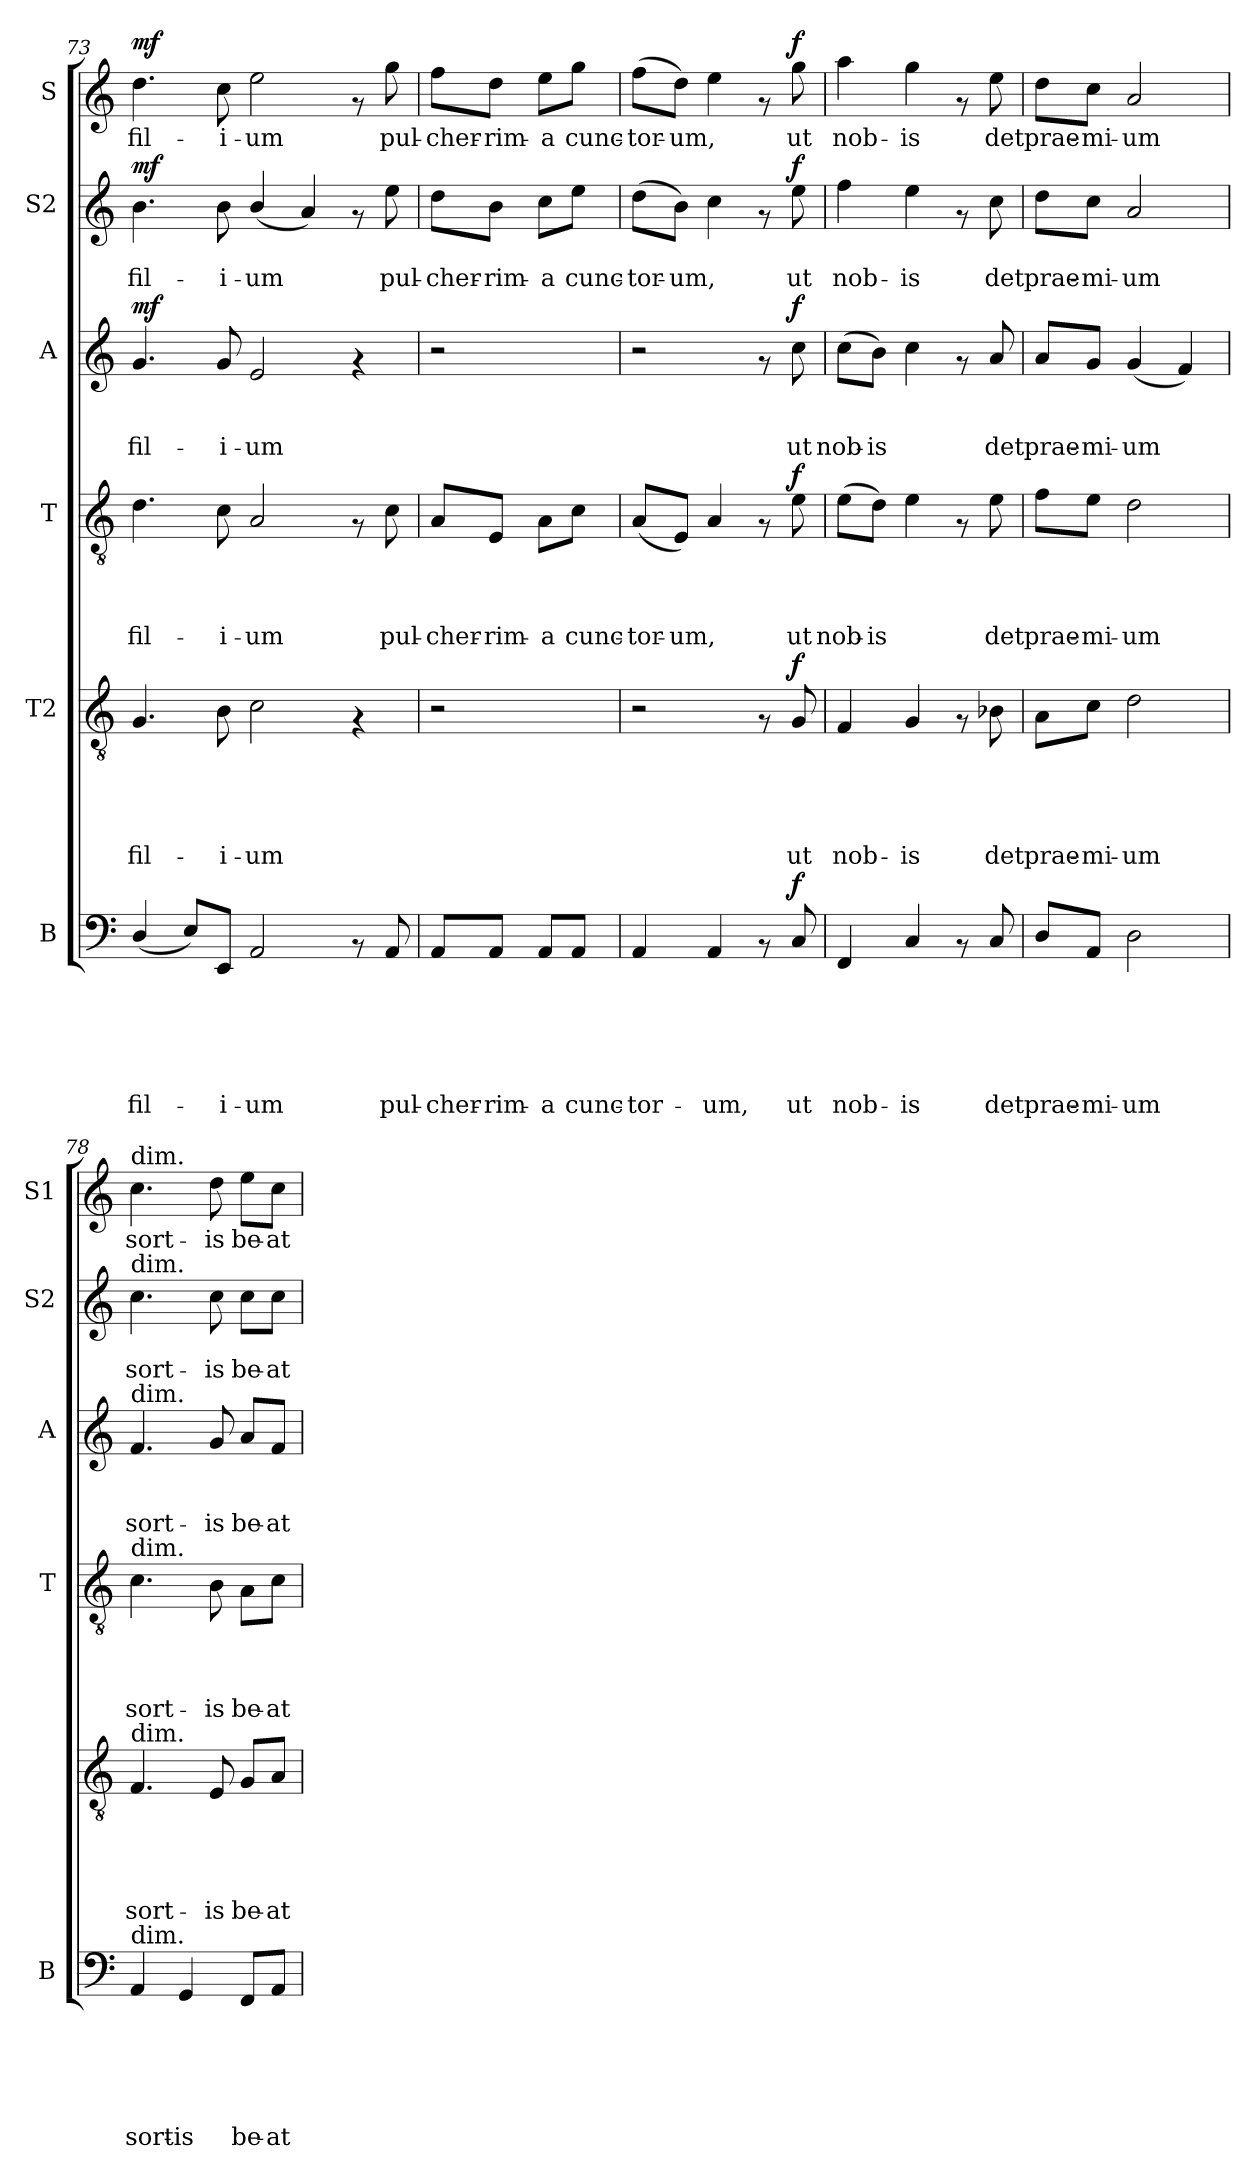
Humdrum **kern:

**kern	**text	**text	**text	**text	**text	**text	**dynam	**kern	**text	**text	**text	**text	**text	**dynam	**kern	**text	**text	**text	**text	**dynam	**kern	**text	**text	**text	**dynam	**kern	**text	**text	**dynam	**kern	**text	**dynam
*part6	*part6	*part6	*part6	*part6	*part6	*part6	*part6	*part5	*part5	*part5	*part5	*part5	*part5	*part5	*part4	*part4	*part4	*part4	*part4	*part4	*part3	*part3	*part3	*part3	*part3	*part2	*part2	*part2	*part2	*part1	*part1	*part1
*staff6	*staff6	*staff6	*staff6	*staff6	*staff6	*staff6	*staff6	*staff5	*staff5	*staff5	*staff5	*staff5	*staff5	*staff5	*staff4	*staff4	*staff4	*staff4	*staff4	*staff4	*staff3	*staff3	*staff3	*staff3	*staff3	*staff2	*staff2	*staff2	*staff2	*staff1	*staff1	*staff1
*I"B	*	*	*	*	*	*	*	*I"T2	*	*	*	*	*	*	*I"T	*	*	*	*	*	*I"A	*	*	*	*	*I"S2	*	*	*	*I"S	*	*
*I'B	*	*	*	*	*	*	*	*	*	*	*	*	*	*	*I'T	*	*	*	*	*	*I'A	*	*	*	*	*I'S2	*	*	*	*I'S1	*	*
*clefF4	*	*	*	*	*	*	*	*clefGv2	*	*	*	*	*	*	*clefGv2	*	*	*	*	*	*clefG2	*	*	*	*	*clefG2	*	*	*	*clefG2	*	*
*k[]	*	*	*	*	*	*	*	*k[]	*	*	*	*	*	*	*k[]	*	*	*	*	*	*k[]	*	*	*	*	*k[]	*	*	*	*k[]	*	*
*C:	*	*	*	*	*	*	*	*C:	*	*	*	*	*	*	*C:	*	*	*	*	*	*C:	*	*	*	*	*C:	*	*	*	*C:	*	*
=73	=73	=73	=73	=73	=73	=73	=73	=73	=73	=73	=73	=73	=73	=73	=73	=73	=73	=73	=73	=73	=73	=73	=73	=73	=73	=73	=73	=73	=73	=73	=73	=73
!	!	!	!	!	!	!LO:LY:b	!	!	!	!	!	!	!LO:LY:b	!	!	!	!	!	!LO:LY:b	!	!	!	!	!LO:LY:b	!LO:DY:a	!	!	!LO:LY:b	!LO:DY:a	!	!LO:LY:b	!LO:DY:a
(<4D/	.	.	.	.	.	fil-	.	4.G/	.	.	.	.	fil-	.	4.d\	.	.	.	fil-	.	4.g/	.	.	fil-	mf	4.b\	.	fil-	mf	4.dd\	fil-	mf
8E/L)	.	.	.	.	.	.	.	.	.	.	.	.	.	.	.	.	.	.	.	.	.	.	.	.	.	.	.	.	.	.	.	.
!	!	!	!	!	!	!LO:LY:b	!	!	!	!	!	!	!LO:LY:b	!	!	!	!	!	!LO:LY:b	!	!	!	!	!LO:LY:b	!	!	!	!LO:LY:b	!	!	!LO:LY:b	!
8EE/J	.	.	.	.	.	-i-	.	8B\	.	.	.	.	-i-	.	8c\	.	.	.	-i-	.	8g/	.	.	-i-	.	8b\	.	-i-	.	8cc\	-i-	.
!	!	!	!	!	!	!LO:LY:b	!	!	!	!	!	!	!LO:LY:b	!	!	!	!	!	!LO:LY:b	!	!	!	!	!LO:LY:b	!	!	!	!LO:LY:b	!	!	!LO:LY:b	!
2AA/	.	.	.	.	.	-um	.	2c\	.	.	.	.	-um	.	2A/	.	.	.	-um	.	2e/	.	.	-um	.	(<4b/	.	-um	.	2ee\	-um	.
.	.	.	.	.	.	.	.	.	.	.	.	.	.	.	.	.	.	.	.	.	.	.	.	.	.	4a/)	.	.	.	.	.	.
8rAA	.	.	.	.	.	.	.	4rF	.	.	.	.	.	.	8rF	.	.	.	.	.	4rf	.	.	.	.	8rf	.	.	.	8rf	.	.
!	!	!	!	!	!	!LO:LY:b	!	!	!	!	!	!	!	!	!	!	!	!	!LO:LY:b	!	!	!	!	!	!	!	!	!LO:LY:b	!	!	!LO:LY:b	!
8AA/	.	.	.	.	.	pul-	.	.	.	.	.	.	.	.	8c\	.	.	.	pul-	.	.	.	.	.	.	8ee\	.	pul-	.	8gg\	pul-	.
=74	=74	=74	=74	=74	=74	=74	=74	=74	=74	=74	=74	=74	=74	=74	=74	=74	=74	=74	=74	=74	=74	=74	=74	=74	=74	=74	=74	=74	=74	=74	=74	=74
!	!	!	!	!	!	!LO:LY:b	!	!	!	!	!	!	!	!	!	!	!	!	!LO:LY:b	!	!	!	!	!	!	!	!	!LO:LY:b	!	!	!LO:LY:b	!
8AA/L	.	.	.	.	.	-cher-	.	2r	.	.	.	.	.	.	8A/L	.	.	.	-cher-	.	2r	.	.	.	.	8dd\L	.	-cher-	.	8ff\L	-cher-	.
!	!	!	!	!	!	!LO:LY:b	!	!	!	!	!	!	!	!	!	!	!	!	!LO:LY:b	!	!	!	!	!	!	!	!	!LO:LY:b	!	!	!LO:LY:b	!
8AA/J	.	.	.	.	.	-rim-	.	.	.	.	.	.	.	.	8E/J	.	.	.	-rim-	.	.	.	.	.	.	8b\J	.	-rim-	.	8dd\J	-rim-	.
!	!	!	!	!	!	!LO:LY:b	!	!	!	!	!	!	!	!	!	!	!	!	!LO:LY:b	!	!	!	!	!	!	!	!	!LO:LY:b	!	!	!LO:LY:b	!
8AA/L	.	.	.	.	.	-a	.	.	.	.	.	.	.	.	8A\L	.	.	.	-a	.	.	.	.	.	.	8cc\L	.	-a	.	8ee\L	-a	.
!	!	!	!	!	!	!LO:LY:b	!	!	!	!	!	!	!	!	!	!	!	!	!LO:LY:b	!	!	!	!	!	!	!	!	!LO:LY:b	!	!	!LO:LY:b	!
8AA/J	.	.	.	.	.	cunc-	.	.	.	.	.	.	.	.	8c\J	.	.	.	cunc-	.	.	.	.	.	.	8ee\J	.	cunc-	.	8gg\J	cunc-	.
=75	=75	=75	=75	=75	=75	=75	=75	=75	=75	=75	=75	=75	=75	=75	=75	=75	=75	=75	=75	=75	=75	=75	=75	=75	=75	=75	=75	=75	=75	=75	=75	=75
!	!	!	!	!	!	!LO:LY:b	!	!	!	!	!	!	!	!	!	!	!	!	!LO:LY:b	!	!	!	!	!	!	!	!	!LO:LY:b	!	!	!LO:LY:b	!
4AA/	.	.	.	.	.	-tor-	.	2r	.	.	.	.	.	.	(<8A/L	.	.	.	-tor-	.	2r	.	.	.	.	(>8dd\L	.	-tor-	.	(>8ff\L	-tor-	.
!	!	!	!	!	!	!	!	!	!	!	!	!	!	!	!	!	!	!	!LO:LY:b	!	!	!	!	!	!	!	!	!LO:LY:b	!	!	!LO:LY:b	!
.	.	.	.	.	.	.	.	.	.	.	.	.	.	.	8E/J)	.	.	.	-um,	.	.	.	.	.	.	8b\J)	.	-um,	.	8dd\J)	-um,	.
!	!	!	!	!	!	!LO:LY:b	!	!	!	!	!	!	!	!	!	!	!	!	!	!	!	!	!	!	!	!	!	!	!	!	!	!
4AA/	.	.	.	.	.	-um,	.	.	.	.	.	.	.	.	4A/	.	.	.	.	.	.	.	.	.	.	4cc\	.	.	.	4ee\	.	.
8rAA	.	.	.	.	.	.	.	8rF	.	.	.	.	.	.	8rF	.	.	.	.	.	8rf	.	.	.	.	8rf	.	.	.	8rf	.	.
!	!	!	!	!	!	!LO:LY:b	!LO:DY:a	!	!	!	!	!	!LO:LY:b	!LO:DY:a	!	!	!	!	!LO:LY:b	!LO:DY:a	!	!	!	!LO:LY:b	!LO:DY:a	!	!	!LO:LY:b	!LO:DY:a	!	!LO:LY:b	!LO:DY:a
8C/	.	.	.	.	.	ut	f	8G/	.	.	.	.	ut	f	8e\	.	.	.	ut	f	8cc\	.	.	ut	f	8ee\	.	ut	f	8gg\	ut	f
=76	=76	=76	=76	=76	=76	=76	=76	=76	=76	=76	=76	=76	=76	=76	=76	=76	=76	=76	=76	=76	=76	=76	=76	=76	=76	=76	=76	=76	=76	=76	=76	=76
!	!	!	!	!	!	!LO:LY:b	!	!	!	!	!	!	!LO:LY:b	!	!	!	!	!	!LO:LY:b	!	!	!	!	!LO:LY:b	!	!	!	!LO:LY:b	!	!	!LO:LY:b	!
4FF/	.	.	.	.	.	nob-	.	4F/	.	.	.	.	nob-	.	(>8e\L	.	.	.	nob-	.	(>8cc\L	.	.	nob-	.	4ff\	.	nob-	.	4aa\	nob-	.
!	!	!	!	!	!	!	!	!	!	!	!	!	!	!	!	!	!	!	!LO:LY:b	!	!	!	!	!LO:LY:b	!	!	!	!	!	!	!	!
.	.	.	.	.	.	.	.	.	.	.	.	.	.	.	8d\J)	.	.	.	-is	.	8b\J)	.	.	-is	.	.	.	.	.	.	.	.
!	!	!	!	!	!	!LO:LY:b	!	!	!	!	!	!	!LO:LY:b	!	!	!	!	!	!	!	!	!	!	!	!	!	!	!LO:LY:b	!	!	!LO:LY:b	!
4C/	.	.	.	.	.	-is	.	4G/	.	.	.	.	-is	.	4e\	.	.	.	.	.	4cc\	.	.	.	.	4ee\	.	-is	.	4gg\	-is	.
8rAA	.	.	.	.	.	.	.	8rF	.	.	.	.	.	.	8rF	.	.	.	.	.	8rf	.	.	.	.	8rf	.	.	.	8rf	.	.
!	!	!	!	!	!	!LO:LY:b	!	!	!	!	!	!	!LO:LY:b	!	!	!	!	!	!LO:LY:b	!	!	!	!	!LO:LY:b	!	!	!	!LO:LY:b	!	!	!LO:LY:b	!
8C/	.	.	.	.	.	det	.	8B-X\	.	.	.	.	det	.	8e\	.	.	.	det	.	8a/	.	.	det	.	8cc\	.	det	.	8ee\	det	.
!!LO:PB:g=z
=77	=77	=77	=77	=77	=77	=77	=77	=77	=77	=77	=77	=77	=77	=77	=77	=77	=77	=77	=77	=77	=77	=77	=77	=77	=77	=77	=77	=77	=77	=77	=77	=77
!	!	!	!	!	!	!LO:LY:b	!	!	!	!	!	!	!LO:LY:b	!	!	!	!	!	!LO:LY:b	!	!	!	!	!LO:LY:b	!	!	!	!LO:LY:b	!	!	!LO:LY:b	!
8D/L	.	.	.	.	.	prae-	.	8A\L	.	.	.	.	prae-	.	8f\L	.	.	.	prae-	.	8a/L	.	.	prae-	.	8dd\L	.	prae-	.	8dd\L	prae-	.
!	!	!	!	!	!	!LO:LY:b	!	!	!	!	!	!	!LO:LY:b	!	!	!	!	!	!LO:LY:b	!	!	!	!	!LO:LY:b	!	!	!	!LO:LY:b	!	!	!LO:LY:b	!
8AA/J	.	.	.	.	.	-mi-	.	8c\J	.	.	.	.	-mi-	.	8e\J	.	.	.	-mi-	.	8g/J	.	.	-mi-	.	8cc\J	.	-mi-	.	8cc\J	-mi-	.
!	!	!	!	!	!	!LO:LY:b	!	!	!	!	!	!	!LO:LY:b	!	!	!	!	!	!LO:LY:b	!	!	!	!	!LO:LY:b	!	!	!	!LO:LY:b	!	!	!LO:LY:b	!
2D\	.	.	.	.	.	-um	.	2d\	.	.	.	.	-um	.	2d\	.	.	.	-um	.	(<4g/	.	.	-um	.	2a/	.	-um	.	2a/	-um	.
.	.	.	.	.	.	.	.	.	.	.	.	.	.	.	.	.	.	.	.	.	4f/)	.	.	.	.	.	.	.	.	.	.	.
=78	=78	=78	=78	=78	=78	=78	=78	=78	=78	=78	=78	=78	=78	=78	=78	=78	=78	=78	=78	=78	=78	=78	=78	=78	=78	=78	=78	=78	=78	=78	=78	=78
!	!	!	!	!	!	!	!	!	!	!	!	!	!	!	!	!	!	!	!	!	!	!	!	!	!	!	!	!	!	!LO:TX:a:t=dim.	!	!
!	!	!	!	!	!	!	!	!	!	!	!	!	!	!	!	!	!	!	!	!	!	!	!	!	!	!LO:TX:a:t=dim.	!	!	!	!	!	!
!	!	!	!	!	!	!	!	!	!	!	!	!	!	!	!	!	!	!	!	!	!LO:TX:a:t=dim.	!	!	!	!	!	!	!	!	!	!	!
!	!	!	!	!	!	!	!	!	!	!	!	!	!	!	!LO:TX:a:t=dim.	!	!	!	!	!	!	!	!	!	!	!	!	!	!	!	!	!
!	!	!	!	!	!	!	!	!LO:TX:a:t=dim.	!	!	!	!	!	!	!	!	!	!	!	!	!	!	!	!	!	!	!	!	!	!	!	!
!LO:TX:a:t=dim.	!	!	!	!	!	!	!	!	!	!	!	!	!	!	!	!	!	!	!	!	!	!	!	!	!	!	!	!	!	!	!	!
!	!	!	!	!	!	!LO:LY:b	!	!	!	!	!	!	!LO:LY:b	!	!	!	!	!	!LO:LY:b	!	!	!	!	!LO:LY:b	!	!	!	!LO:LY:b	!	!	!LO:LY:b	!
4AA/	.	.	.	.	.	sort-	.	4.F/	.	.	.	.	sort-	.	4.c\	.	.	.	sort-	.	4.f/	.	.	sort-	.	4.cc\	.	sort-	.	4.cc\	sort-	.
!	!	!	!	!	!	!LO:LY:b	!	!	!	!	!	!	!	!	!	!	!	!	!	!	!	!	!	!	!	!	!	!	!	!	!	!
4GG/	.	.	.	.	.	-is	.	.	.	.	.	.	.	.	.	.	.	.	.	.	.	.	.	.	.	.	.	.	.	.	.	.
!	!	!	!	!	!	!	!	!	!	!	!	!	!LO:LY:b	!	!	!	!	!	!LO:LY:b	!	!	!	!	!LO:LY:b	!	!	!	!LO:LY:b	!	!	!LO:LY:b	!
.	.	.	.	.	.	.	.	8E/	.	.	.	.	-is	.	8B\	.	.	.	-is	.	8g/	.	.	-is	.	8cc\	.	-is	.	8dd\	-is	.
!	!	!	!	!	!	!LO:LY:b	!	!	!	!	!	!	!LO:LY:b	!	!	!	!	!	!LO:LY:b	!	!	!	!	!LO:LY:b	!	!	!	!LO:LY:b	!	!	!LO:LY:b	!
8FF/L	.	.	.	.	.	be-	.	8G/L	.	.	.	.	be-	.	8A\L	.	.	.	be-	.	8a/L	.	.	be-	.	8cc\L	.	be-	.	8ee\L	be-	.
!	!	!	!	!	!	!LO:LY:b	!	!	!	!	!	!	!LO:LY:b	!	!	!	!	!	!LO:LY:b	!	!	!	!	!LO:LY:b	!	!	!	!LO:LY:b	!	!	!LO:LY:b	!
8AA/J	.	.	.	.	.	-at-	.	8A/J	.	.	.	.	-at-	.	8c\J	.	.	.	-at-	.	8f/J	.	.	-at-	.	8cc\J	.	-at-	.	8cc\J	-at-	.
=	=	=	=	=	=	=	=	=	=	=	=	=	=	=	=	=	=	=	=	=	=	=	=	=	=	=	=	=	=	=	=	=
*-	*-	*-	*-	*-	*-	*-	*-	*-	*-	*-	*-	*-	*-	*-	*-	*-	*-	*-	*-	*-	*-	*-	*-	*-	*-	*-	*-	*-	*-	*-	*-	*-
